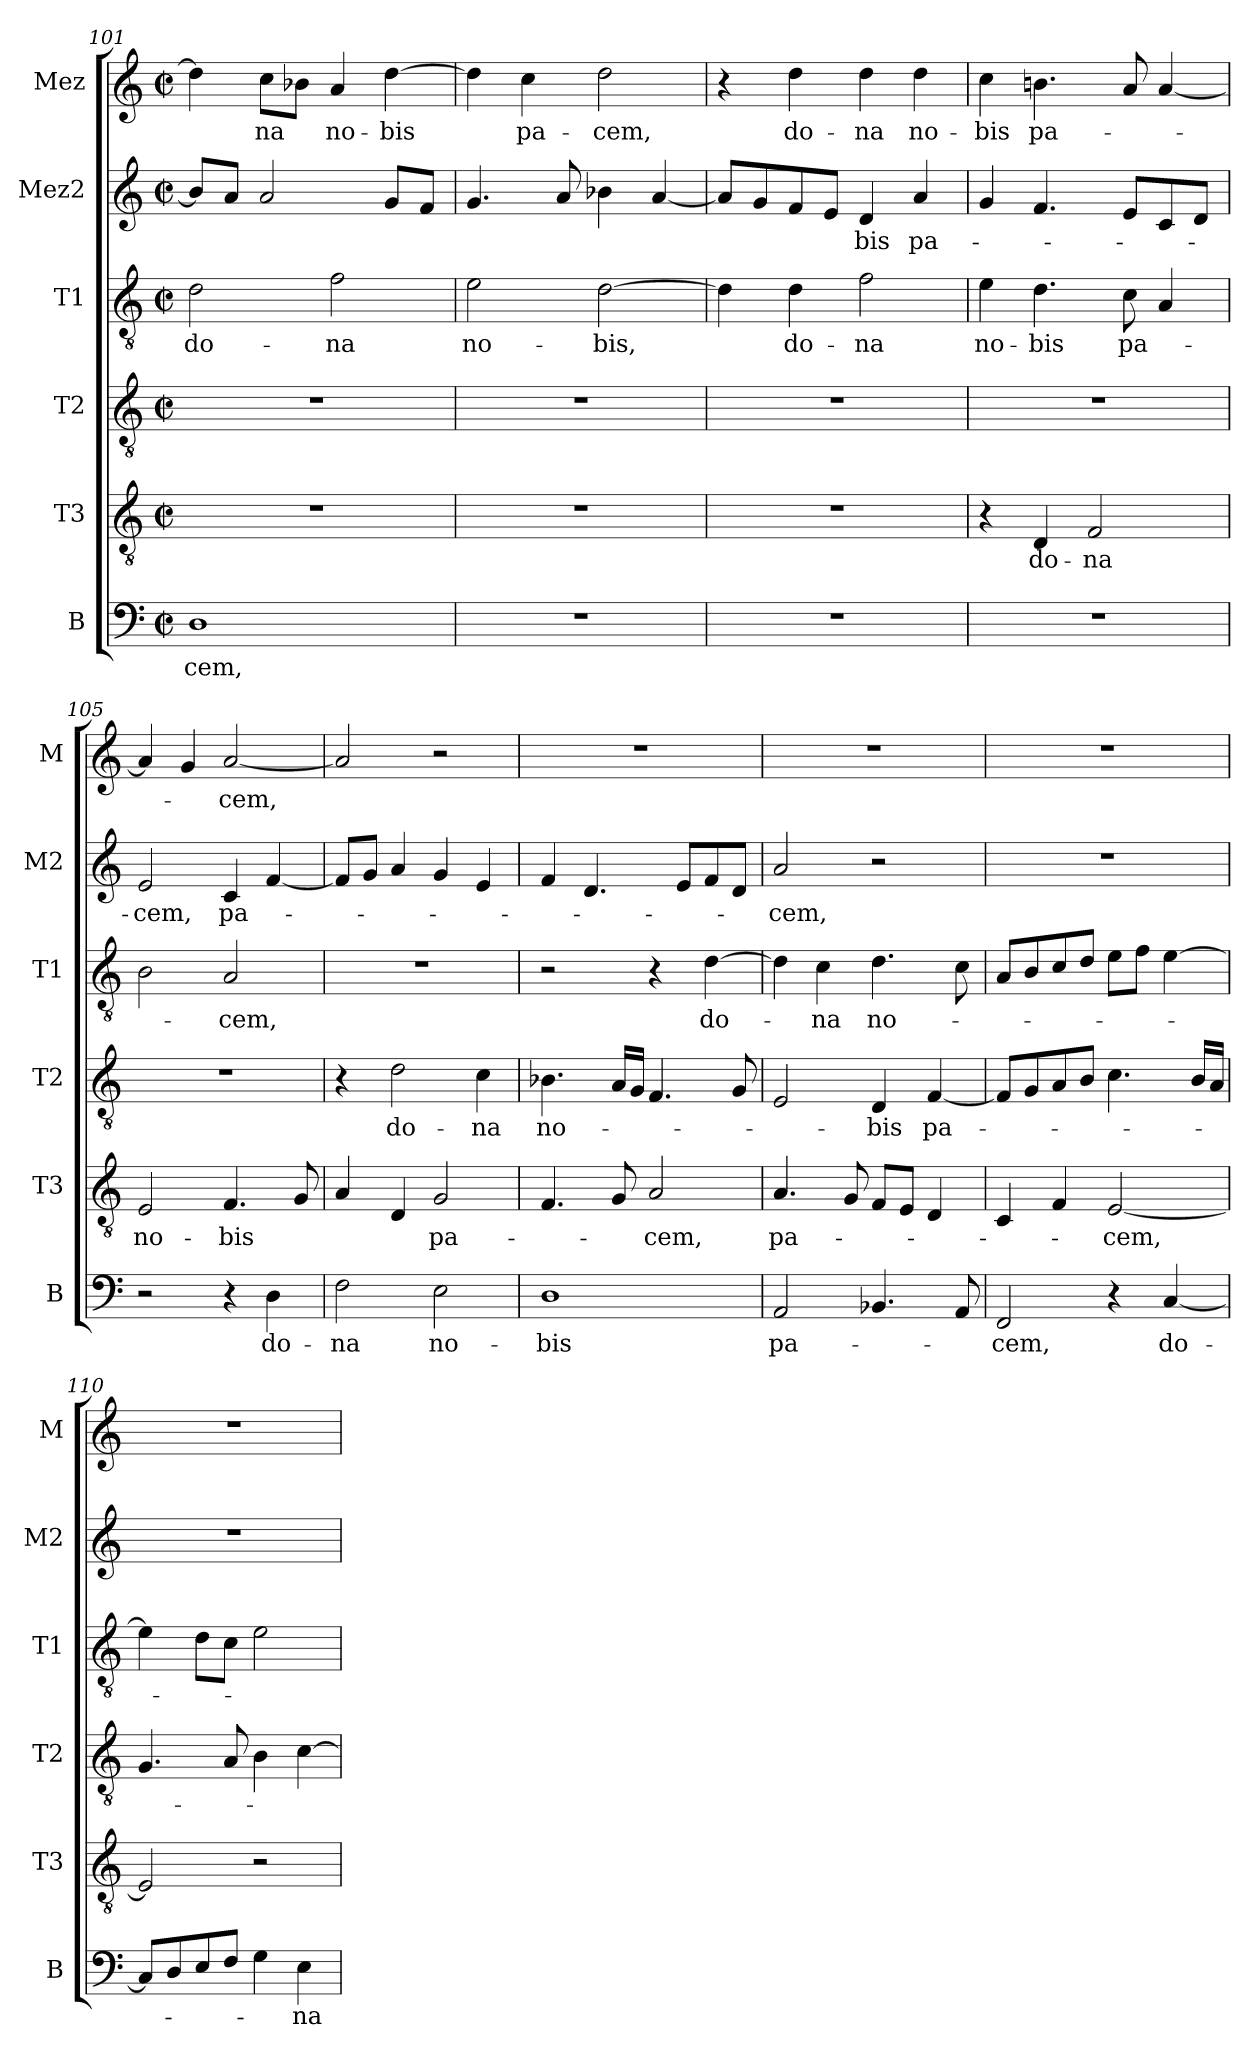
**kern	**text	**kern	**text	**kern	**text	**kern	**text	**kern	**text	**kern	**text
*part6	*part6	*part5	*part5	*part4	*part4	*part3	*part3	*part2	*part2	*part1	*part1
*staff6	*staff6	*staff5	*staff5	*staff4	*staff4	*staff3	*staff3	*staff2	*staff2	*staff1	*staff1
*I"B	*	*I"T3	*	*I"T2	*	*I"T1	*	*I"Mez2	*	*I"Mez	*
*I'B	*	*I'T3	*	*I'T2	*	*I'T1	*	*I'M2	*	*I'M	*
*clefF4	*	*clefGv2	*	*clefGv2	*	*clefGv2	*	*clefG2	*	*clefG2	*
*k[]	*	*k[]	*	*k[]	*	*k[]	*	*k[]	*	*k[]	*
*M2/2	*	*M2/2	*	*M2/2	*	*M2/2	*	*M2/2	*	*M2/2	*
*met(c|)	*	*met(c|)	*	*met(c|)	*	*met(c|)	*	*met(c|)	*	*met(c|)	*
=101	=101	=101	=101	=101	=101	=101	=101	=101	=101	=101	=101
1D	-cem,	1r	.	1r	.	2d\	do-	8b-/L]	.	4dd\]	.
.	.	.	.	.	.	.	.	8a/J	.	.	.
.	.	.	.	.	.	.	.	2a/	.	8cc\L	na
.	.	.	.	.	.	.	.	.	.	8b-X\J	.
.	.	.	.	.	.	2f\	-na	.	.	4a/	no-
.	.	.	.	.	.	.	.	8g/L	.	[4dd\	-bis
.	.	.	.	.	.	.	.	8f/J	.	.	.
=102	=102	=102	=102	=102	=102	=102	=102	=102	=102	=102	=102
1r	.	1r	.	1r	.	2e\	no-	4.g/	.	4dd\]	.
.	.	.	.	.	.	.	.	.	.	4cc\	pa-
.	.	.	.	.	.	.	.	8a/	.	.	.
.	.	.	.	.	.	[2d\	-bis,	4b-X\	.	2dd\	-cem,
.	.	.	.	.	.	.	.	[4a/	.	.	.
=103	=103	=103	=103	=103	=103	=103	=103	=103	=103	=103	=103
1r	.	1r	.	1r	.	4d\]	.	8a/L]	.	4r	.
.	.	.	.	.	.	.	.	8g/	.	.	.
.	.	.	.	.	.	4d\	do-	8f/	.	4dd\	do-
.	.	.	.	.	.	.	.	8e/J	.	.	.
.	.	.	.	.	.	2f\	-na	4d/	-bis	4dd\	-na
.	.	.	.	.	.	.	.	4a/	pa-	4dd\	no-
=104	=104	=104	=104	=104	=104	=104	=104	=104	=104	=104	=104
1r	.	4r	.	1r	.	4e\	no-	4g/	.	4cc\	-bis
.	.	4D/	do-	.	.	4.d\	-bis	4.f/	.	4.bni\	pa-
.	.	2F/	-na	.	.	.	.	.	.	.	.
.	.	.	.	.	.	8c\	pa-	8e/L	.	8a/	.
.	.	.	.	.	.	4A/	.	8c/	.	[4a/	.
.	.	.	.	.	.	.	.	8d/J	.	.	.
=105	=105	=105	=105	=105	=105	=105	=105	=105	=105	=105	=105
2r	.	2E/	no-	1r	.	2B\	.	2e/	-cem,	4a/]	.
.	.	.	.	.	.	.	.	.	.	4g/	.
4r	.	4.F/	-bis	.	.	2A/	-cem,	4c/	pa-	[2a/	-cem,
4D\	do-	.	.	.	.	.	.	[4f/	.	.	.
.	.	8G/	.	.	.	.	.	.	.	.	.
=106	=106	=106	=106	=106	=106	=106	=106	=106	=106	=106	=106
2F\	-na	4A/	.	4r	.	1r	.	8f/L]	.	2a/]	.
.	.	.	.	.	.	.	.	8g/J	.	.	.
.	.	4D/	.	2d\	do-	.	.	4a/	.	.	.
2E\	no-	2G/	pa-	.	.	.	.	4g/	.	2r	.
.	.	.	.	4c\	-na	.	.	4e/	.	.	.
=107	=107	=107	=107	=107	=107	=107	=107	=107	=107	=107	=107
1D	-bis	4.F/	.	4.B-X\	no-	2r	.	4f/	.	1r	.
.	.	.	.	.	.	.	.	4.d/	.	.	.
.	.	8G/	.	16A/LL	.	.	.	.	.	.	.
.	.	.	.	16G/JJ	.	.	.	.	.	.	.
.	.	2A/	cem,	4.F/	.	4r	.	.	.	.	.
.	.	.	.	.	.	.	.	8e/L	.	.	.
.	.	.	.	.	.	[4d\	do-	8f/	.	.	.
.	.	.	.	8G/	.	.	.	8d/J	.	.	.
=108	=108	=108	=108	=108	=108	=108	=108	=108	=108	=108	=108
2AA/	pa-	4.A/	pa-	2E/	.	4d\]	.	2a/	-cem,	1r	.
.	.	.	.	.	.	4c\	-na	.	.	.	.
.	.	8G/	.	.	.	.	.	.	.	.	.
4.BB-X/	.	8F/L	.	4D/	-bis	4.d\	no-	2r	.	.	.
.	.	8E/J	.	.	.	.	.	.	.	.	.
.	.	4D/	.	[4F/	pa-	.	.	.	.	.	.
8AA/	.	.	.	.	.	8c\	.	.	.	.	.
=109	=109	=109	=109	=109	=109	=109	=109	=109	=109	=109	=109
2FF/	-cem,	4C/	.	8F/L]	.	8A/L	.	1r	.	1r	.
.	.	.	.	8G/	.	8B/	.	.	.	.	.
.	.	4F/	.	8A/	.	8c/	.	.	.	.	.
.	.	.	.	8B/J	.	8d/J	.	.	.	.	.
4r	.	[2E/	-cem,	4.c\	.	8e\L	.	.	.	.	.
.	.	.	.	.	.	8f\J	.	.	.	.	.
[4C/	do-	.	.	.	.	[4e\	.	.	.	.	.
.	.	.	.	16B/LL	.	.	.	.	.	.	.
.	.	.	.	16A/JJ	.	.	.	.	.	.	.
=110	=110	=110	=110	=110	=110	=110	=110	=110	=110	=110	=110
8C/L]	.	2E/]	.	4.G/	.	4e\]	.	1r	.	1r	.
8D/	.	.	.	.	.	.	.	.	.	.	.
8E/	.	.	.	.	.	8d\L	.	.	.	.	.
8F/J	.	.	.	8A/	.	8c\J	.	.	.	.	.
4G\	.	2r	.	4B\	.	2e\	.	.	.	.	.
4E\	-na	.	.	[4c\	.	.	.	.	.	.	.
=	=	=	=	=	=	=	=	=	=	=	=
*-	*-	*-	*-	*-	*-	*-	*-	*-	*-	*-	*-
